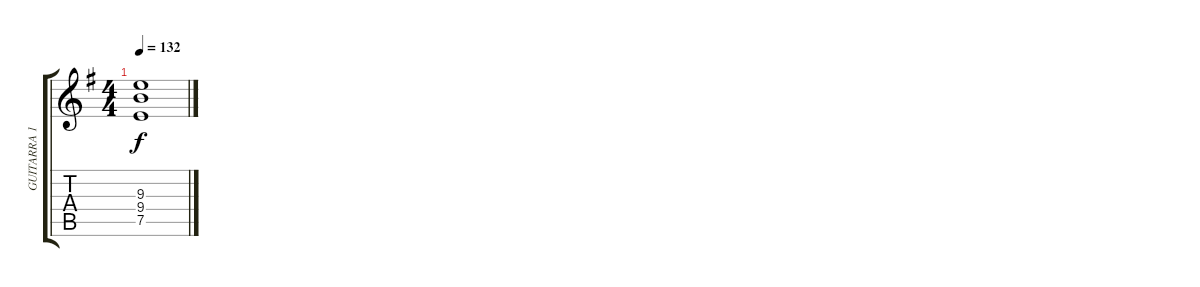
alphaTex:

\track ("GUITARRA 1" "GUITARRA 1") {instrument overdrivenguitar}
\staff {score tabs}
\tuning (E4 B3 G3 D3 A2 E2) {hide}
\ts (4 4)
\tempo 132
\clef g2
\ks eminor
(9.3{t} 9.4{t} 7.5{t}).1{dy f}
